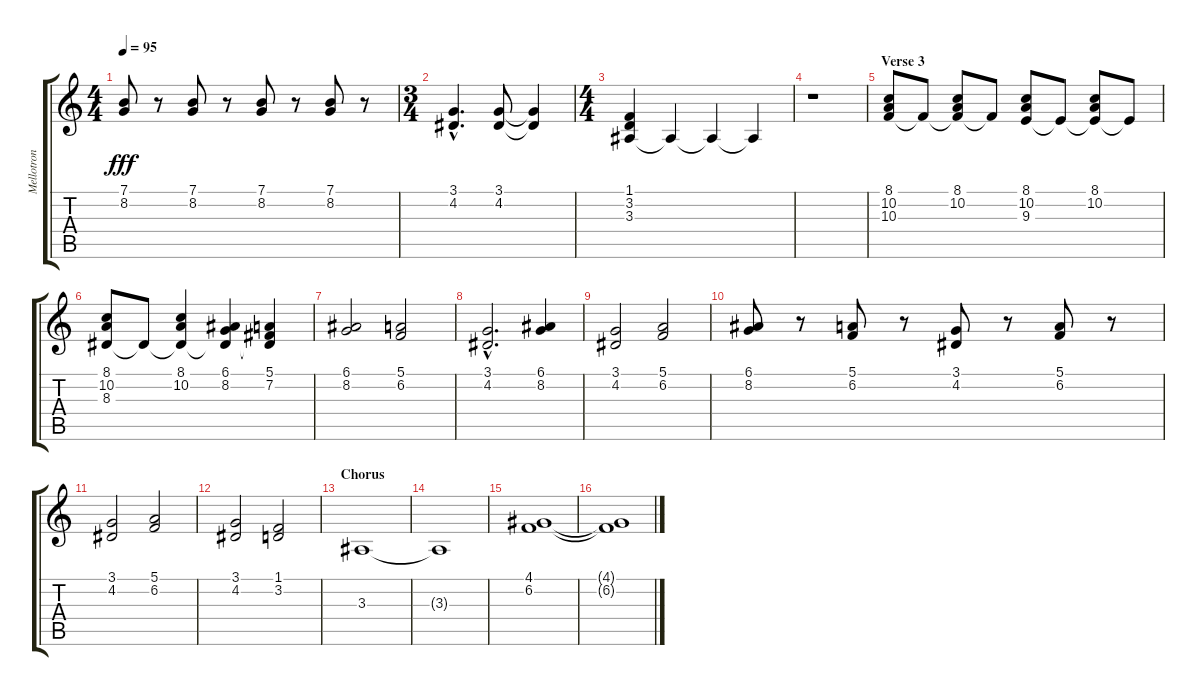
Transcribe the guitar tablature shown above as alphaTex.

\track ("Mellotron" "Mellotron") {instrument flute}
\staff {score tabs}
\tuning (E4 B3 G3 D3 A2 E2) {hide}
\ts (4 4)
\tempo 95
\clef g2
\ks c
(7.1 8.2).8{dy fff} r.8 (7.1 8.2).8 r.8 (7.1 8.2).8 r.8 (7.1 8.2).8 r.8 |
\ts (3 4)
(3.1{hac} 4.2{hac}).4{d} (3.1 4.2).8 (3.1{t} 4.2{t}).4 |
\ts (4 4)
(1.1 3.2 3.3).4 3.3{t}.4 3.3{t}.4 3.3{t}.4 |
r.1 |
\section ("" "Verse 3")
(8.1 10.2 10.3).8 10.3{t}.8 (8.1 10.2 10.3{t}).8 10.3{t}.8 (8.1 10.2 9.3).8 9.3{t}.8 (8.1 10.2 9.3{t}).8 9.3{t}.8 |
(8.1 10.2 8.3).8 8.3{t}.8 (8.1 10.2 8.3{t}).4 (6.1 8.2 8.3{t}).4 (5.1 7.2 8.3{t}).4 |
(6.1 8.2).2 (5.1 6.2).2 |
(3.1{hac} 4.2{hac}).2{d} (6.1 8.2).4 |
(3.1 4.2).2 (5.1 6.2).2 |
(6.1 8.2).8 r.8 (5.1 6.2).8 r.8 (3.1 4.2).8 r.8 (5.1 6.2).8 r.8 |
(3.1 4.2).2 (5.1 6.2).2 |
(3.1 4.2).2 (1.1 3.2).2 |
\section ("" "Chorus")
3.3.1 |
3.3{t}.1 |
(4.1 6.2).1 |
(4.1{t} 6.2{t}).1
